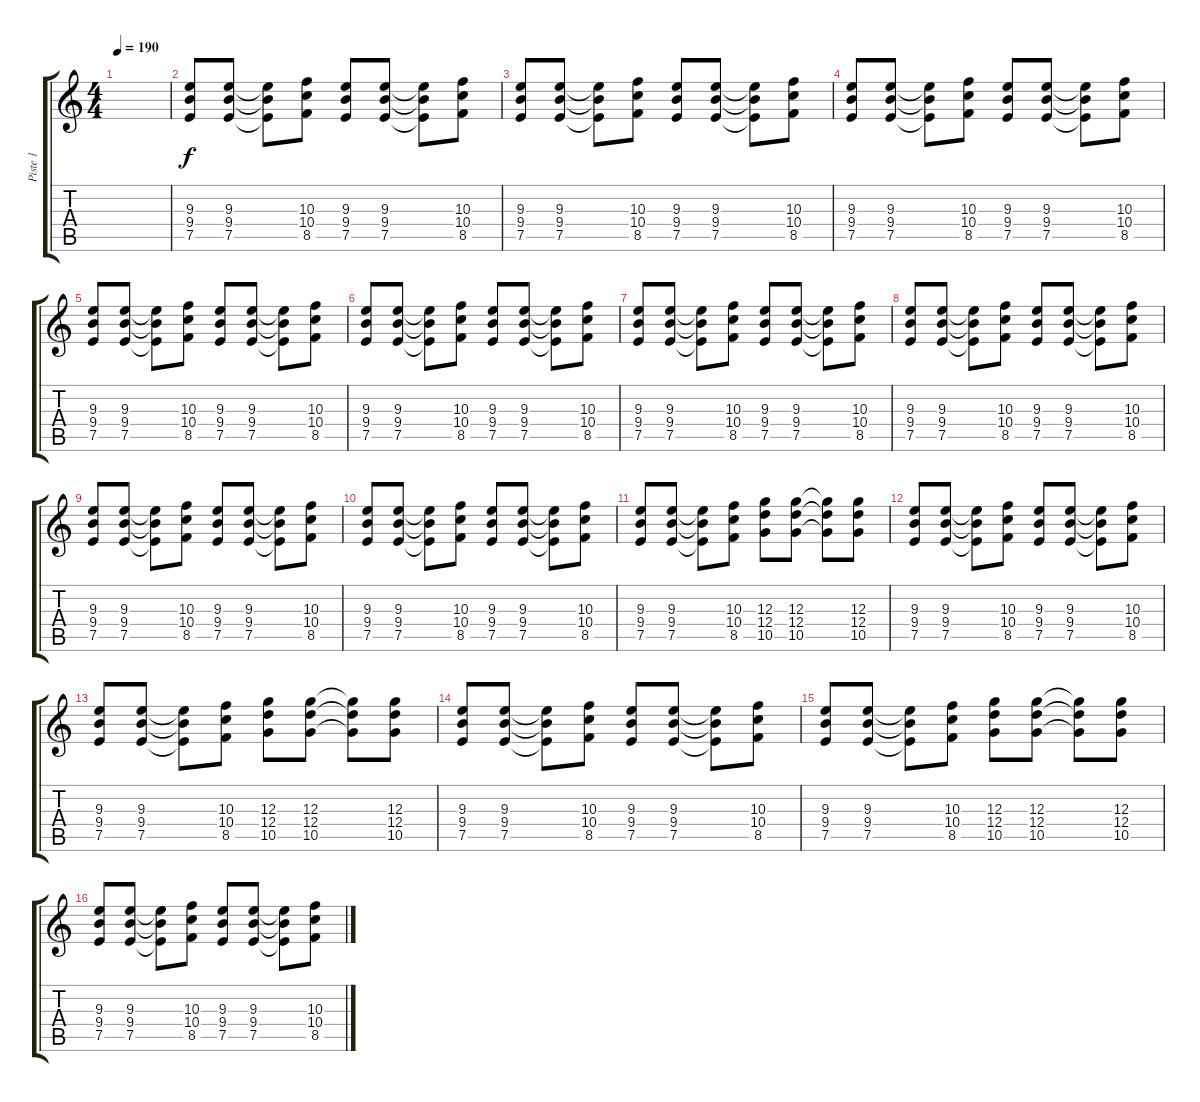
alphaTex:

\track ("Piste 1" "Piste 1") {instrument overdrivenguitar}
\staff {score tabs}
\tuning (E4 B3 G3 D3 A2 E2) {hide}
\ts (4 4)
\tempo 190
\clef g2
\ks c
|
(9.3 9.4 7.5).8 (9.3 9.4 7.5).8 (9.3{t} 9.4{t} 7.5{t}).8 (10.3 10.4 8.5).8 (9.3 9.4 7.5).8 (9.3 9.4 7.5).8 (9.3{t} 9.4{t} 7.5{t}).8 (10.3 10.4 8.5).8 |
(9.3 9.4 7.5).8 (9.3 9.4 7.5).8 (9.3{t} 9.4{t} 7.5{t}).8 (10.3 10.4 8.5).8 (9.3 9.4 7.5).8 (9.3 9.4 7.5).8 (9.3{t} 9.4{t} 7.5{t}).8 (10.3 10.4 8.5).8 |
(9.3 9.4 7.5).8 (9.3 9.4 7.5).8 (9.3{t} 9.4{t} 7.5{t}).8 (10.3 10.4 8.5).8 (9.3 9.4 7.5).8 (9.3 9.4 7.5).8 (9.3{t} 9.4{t} 7.5{t}).8 (10.3 10.4 8.5).8 |
(9.3 9.4 7.5).8 (9.3 9.4 7.5).8 (9.3{t} 9.4{t} 7.5{t}).8 (10.3 10.4 8.5).8 (9.3 9.4 7.5).8 (9.3 9.4 7.5).8 (9.3{t} 9.4{t} 7.5{t}).8 (10.3 10.4 8.5).8 |
(9.3 9.4 7.5).8 (9.3 9.4 7.5).8 (9.3{t} 9.4{t} 7.5{t}).8 (10.3 10.4 8.5).8 (9.3 9.4 7.5).8 (9.3 9.4 7.5).8 (9.3{t} 9.4{t} 7.5{t}).8 (10.3 10.4 8.5).8 |
(9.3 9.4 7.5).8 (9.3 9.4 7.5).8 (9.3{t} 9.4{t} 7.5{t}).8 (10.3 10.4 8.5).8 (9.3 9.4 7.5).8 (9.3 9.4 7.5).8 (9.3{t} 9.4{t} 7.5{t}).8 (10.3 10.4 8.5).8 |
(9.3 9.4 7.5).8 (9.3 9.4 7.5).8 (9.3{t} 9.4{t} 7.5{t}).8 (10.3 10.4 8.5).8 (9.3 9.4 7.5).8 (9.3 9.4 7.5).8 (9.3{t} 9.4{t} 7.5{t}).8 (10.3 10.4 8.5).8 |
(9.3 9.4 7.5).8 (9.3 9.4 7.5).8 (9.3{t} 9.4{t} 7.5{t}).8 (10.3 10.4 8.5).8 (9.3 9.4 7.5).8 (9.3 9.4 7.5).8 (9.3{t} 9.4{t} 7.5{t}).8 (10.3 10.4 8.5).8 |
(9.3 9.4 7.5).8 (9.3 9.4 7.5).8 (9.3{t} 9.4{t} 7.5{t}).8 (10.3 10.4 8.5).8 (9.3 9.4 7.5).8 (9.3 9.4 7.5).8 (9.3{t} 9.4{t} 7.5{t}).8 (10.3 10.4 8.5).8 |
(9.3 9.4 7.5).8 (9.3 9.4 7.5).8 (9.3{t} 9.4{t} 7.5{t}).8 (10.3 10.4 8.5).8 (12.3 12.4 10.5).8 (12.3 12.4 10.5).8 (12.3{t} 12.4{t} 10.5{t}).8 (12.3 12.4 10.5).8 |
(9.3 9.4 7.5).8 (9.3 9.4 7.5).8 (9.3{t} 9.4{t} 7.5{t}).8 (10.3 10.4 8.5).8 (9.3 9.4 7.5).8 (9.3 9.4 7.5).8 (9.3{t} 9.4{t} 7.5{t}).8 (10.3 10.4 8.5).8 |
(9.3 9.4 7.5).8 (9.3 9.4 7.5).8 (9.3{t} 9.4{t} 7.5{t}).8 (10.3 10.4 8.5).8 (12.3 12.4 10.5).8 (12.3 12.4 10.5).8 (12.3{t} 12.4{t} 10.5{t}).8 (12.3 12.4 10.5).8 |
(9.3 9.4 7.5).8 (9.3 9.4 7.5).8 (9.3{t} 9.4{t} 7.5{t}).8 (10.3 10.4 8.5).8 (9.3 9.4 7.5).8 (9.3 9.4 7.5).8 (9.3{t} 9.4{t} 7.5{t}).8 (10.3 10.4 8.5).8 |
(9.3 9.4 7.5).8 (9.3 9.4 7.5).8 (9.3{t} 9.4{t} 7.5{t}).8 (10.3 10.4 8.5).8 (12.3 12.4 10.5).8 (12.3 12.4 10.5).8 (12.3{t} 12.4{t} 10.5{t}).8 (12.3 12.4 10.5).8 |
(9.3 9.4 7.5).8 (9.3 9.4 7.5).8 (9.3{t} 9.4{t} 7.5{t}).8 (10.3 10.4 8.5).8 (9.3 9.4 7.5).8 (9.3 9.4 7.5).8 (9.3{t} 9.4{t} 7.5{t}).8 (10.3 10.4 8.5).8
